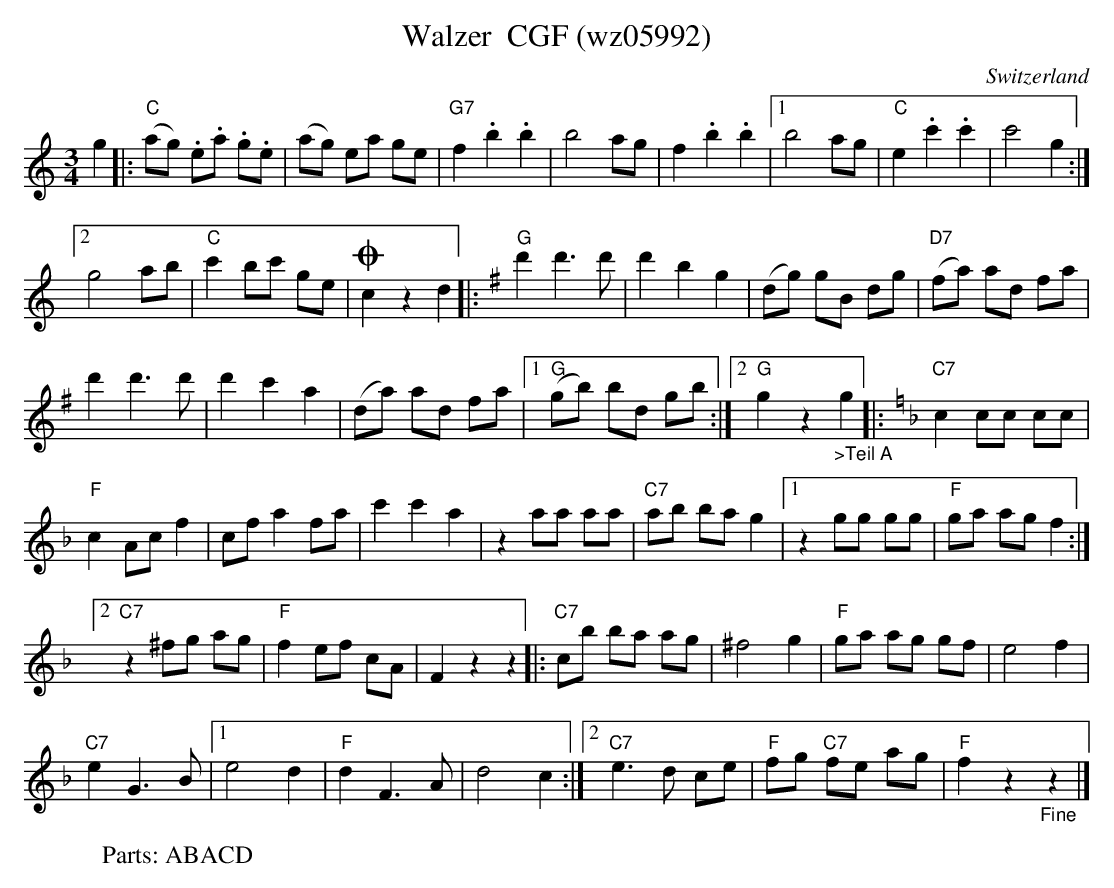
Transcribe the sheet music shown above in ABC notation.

X:1
T: Walzer  CGF (wz05992)
O:Switzerland
M:3/4
L:1/8
K:C major
g2 |: ("C"ag) .e.a .g.e | (ag) ea ge | "G7"f2.b2.b2 | b4 ag | f2.b2.b2 |1 b4ag | "C"e2.c'2.c'2 | c'4g2 :|2
g4ab | "C"c'2bc' ge | !coda!c2z2d2 |: [K:G] "G"d'2d'3d' | d'2b2g2 | (dg) gB dg | ("D7"fa) ad fa |
d'2d'3d' | d'2c'2a2 | (da) ad fa |1 ("G"gb) bd gb :|2 "G"g2z2"_>Teil A"g2 |: [K:F] "C7"c2 cc cc |
"F"c2Acf2 | cf a2 fa | c'2c'2a2 | z2aa aa | "C7"ab bag2 |1 z2gg gg | "F"ga agf2 :|2
"C7"z2^fg ag | "F"f2ef cA | F2z2z2 |: "C7"cb ba ag | ^f4g2 | "F"ga ag gf | e4f2 |
"C7"e2G3B |1 e4d2 | "F"d2F3A | d4c2 :|2 "C7"e3d ce | "F"fg "C7"fe ag | "F"f2z2"_Fine"z2 |]
W: Parts: ABACD
